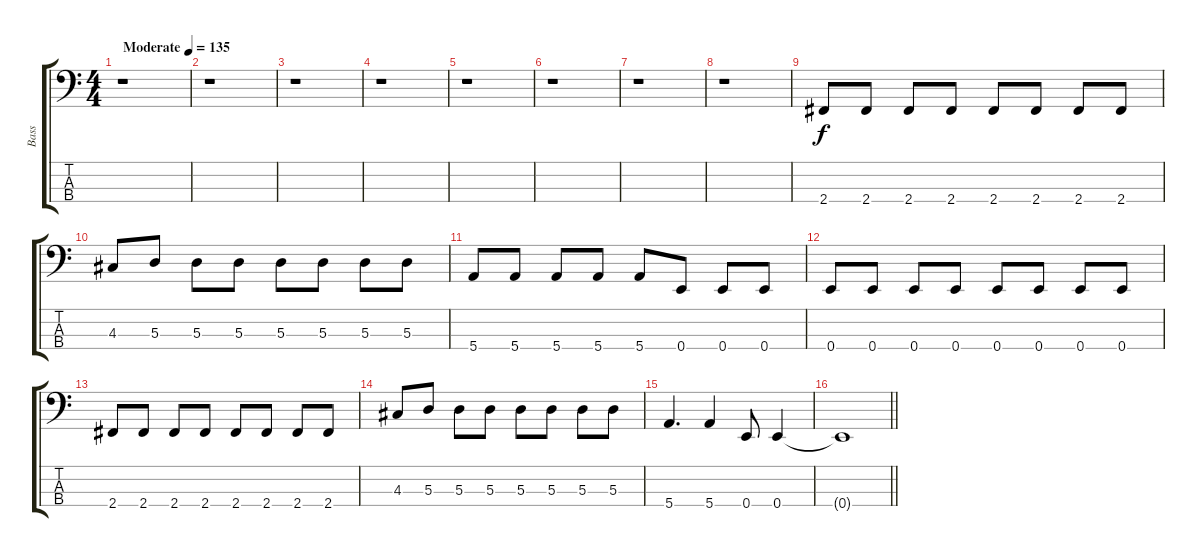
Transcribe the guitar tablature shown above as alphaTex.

\track ("Bass" "Bass") {instrument electricbasspick}
\staff {score tabs}
\tuning (G2 D2 A1 E1) {hide}
\ts (4 4)
\tempo (135 "Moderate")
\clef f4
\ks c
r.1{dy f instrument electricbasspick} |
r.1 |
r.1 |
r.1 |
r.1 |
r.1 |
r.1 |
r.1 |
2.4.8 2.4.8 2.4.8 2.4.8 2.4.8 2.4.8 2.4.8 2.4.8 |
4.3.8 5.3.8 5.3.8 5.3.8 5.3.8 5.3.8 5.3.8 5.3.8 |
5.4.8 5.4.8 5.4.8 5.4.8 5.4.8 0.4.8 0.4.8 0.4.8 |
0.4.8 0.4.8 0.4.8 0.4.8 0.4.8 0.4.8 0.4.8 0.4.8 |
2.4.8 2.4.8 2.4.8 2.4.8 2.4.8 2.4.8 2.4.8 2.4.8 |
4.3.8 5.3.8 5.3.8 5.3.8 5.3.8 5.3.8 5.3.8 5.3.8 |
5.4.4{d} 5.4.4 0.4.8 0.4.4 |
\barLineRight lightlight
0.4{t}.1
